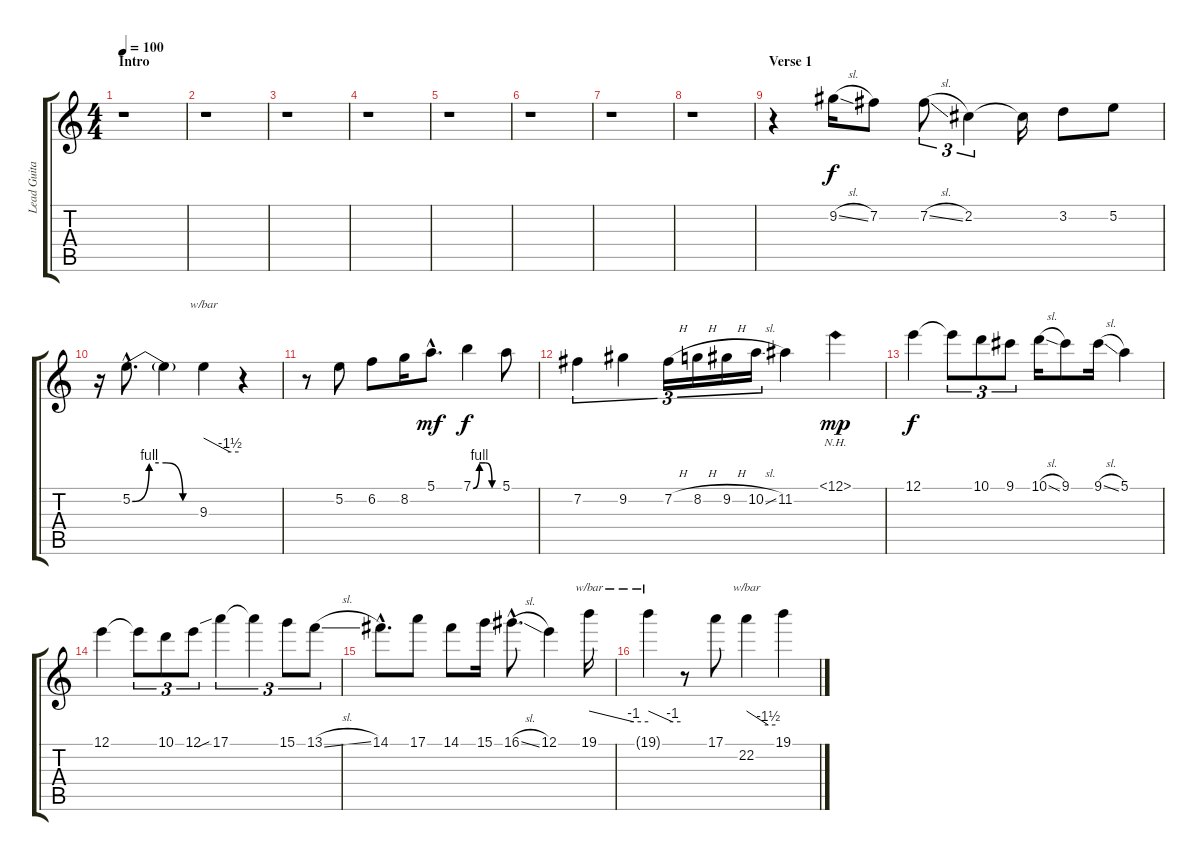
\track ("Lead Guitar" "Lead Guita") {instrument overdrivenguitar}
\staff {score tabs}
\tuning (E4 B3 G3 D3 A2 E2) {hide}
\ts (4 4)
\section ("" "Intro")
\tempo 100
\clef g2
\ks c
r.1{dy f instrument overdrivenguitar} |
r.1 |
r.1 |
r.1 |
r.1 |
r.1 |
r.1 |
r.1 |
\section ("" "Verse 1")
r.4 9.2{sl}.16 7.2.8 7.2{sl}.8{tu (3 2)} 2.2.4{tu (3 2)} 2.2{t}.16 3.2.8 5.2.8 |
r.16 5.2{be (custom 0 0 15 4 30 4 45 0 60 0) hac}.8{d} 5.2{t}.4 9.3.4{tbe (custom default 0 0 45 -6 60 -6)} r.4 |
r.8 5.2.8 6.2.8 8.2.16 5.1{hac}.8{d dy mf} 7.1{be (custom 0 0 15 4 30 4 45 0 60 0)}.4{dy f} 5.1.8 |
7.2.4{tu (3 2)} 9.2.4{tu (3 2)} 7.2{h}.16{tu (3 2)} 8.2{h}.16{tu (3 2)} 9.2{h}.16{tu (3 2)} 10.2{sl}.16{tu (3 2)} 11.2.4 12.1{nh}.4{dy mp} |
12.1.4{dy f} 12.1{t}.8{tu (3 2)} 10.1.8{tu (3 2)} 9.1.8{tu (3 2)} 10.1{sl}.16 9.1.8 9.1{sl}.16 5.1.4 |
12.1.4 12.1{t}.8{tu (3 2)} 10.1.8{tu (3 2)} 12.1.8{tu (3 2)} 17.1{sib}.4{tu (3 2)} 17.1{t}.4{tu (3 2)} 15.1.8{tu (3 2)} 13.1{sl}.8{tu (3 2)} |
14.1{hac}.8{d} 17.1.8 14.1.8 15.1.16 16.1{sl hac}.8{d} 12.1.4 19.1.16{tbe (custom default 0 0 45 -4 60 -4)} |
19.1{t}.4{tbe (custom default 0 0 45 -4 60 -4)} r.8 17.1.8 22.2.4{tbe (custom default 0 0 45 -6 60 -6)} 19.1.4
